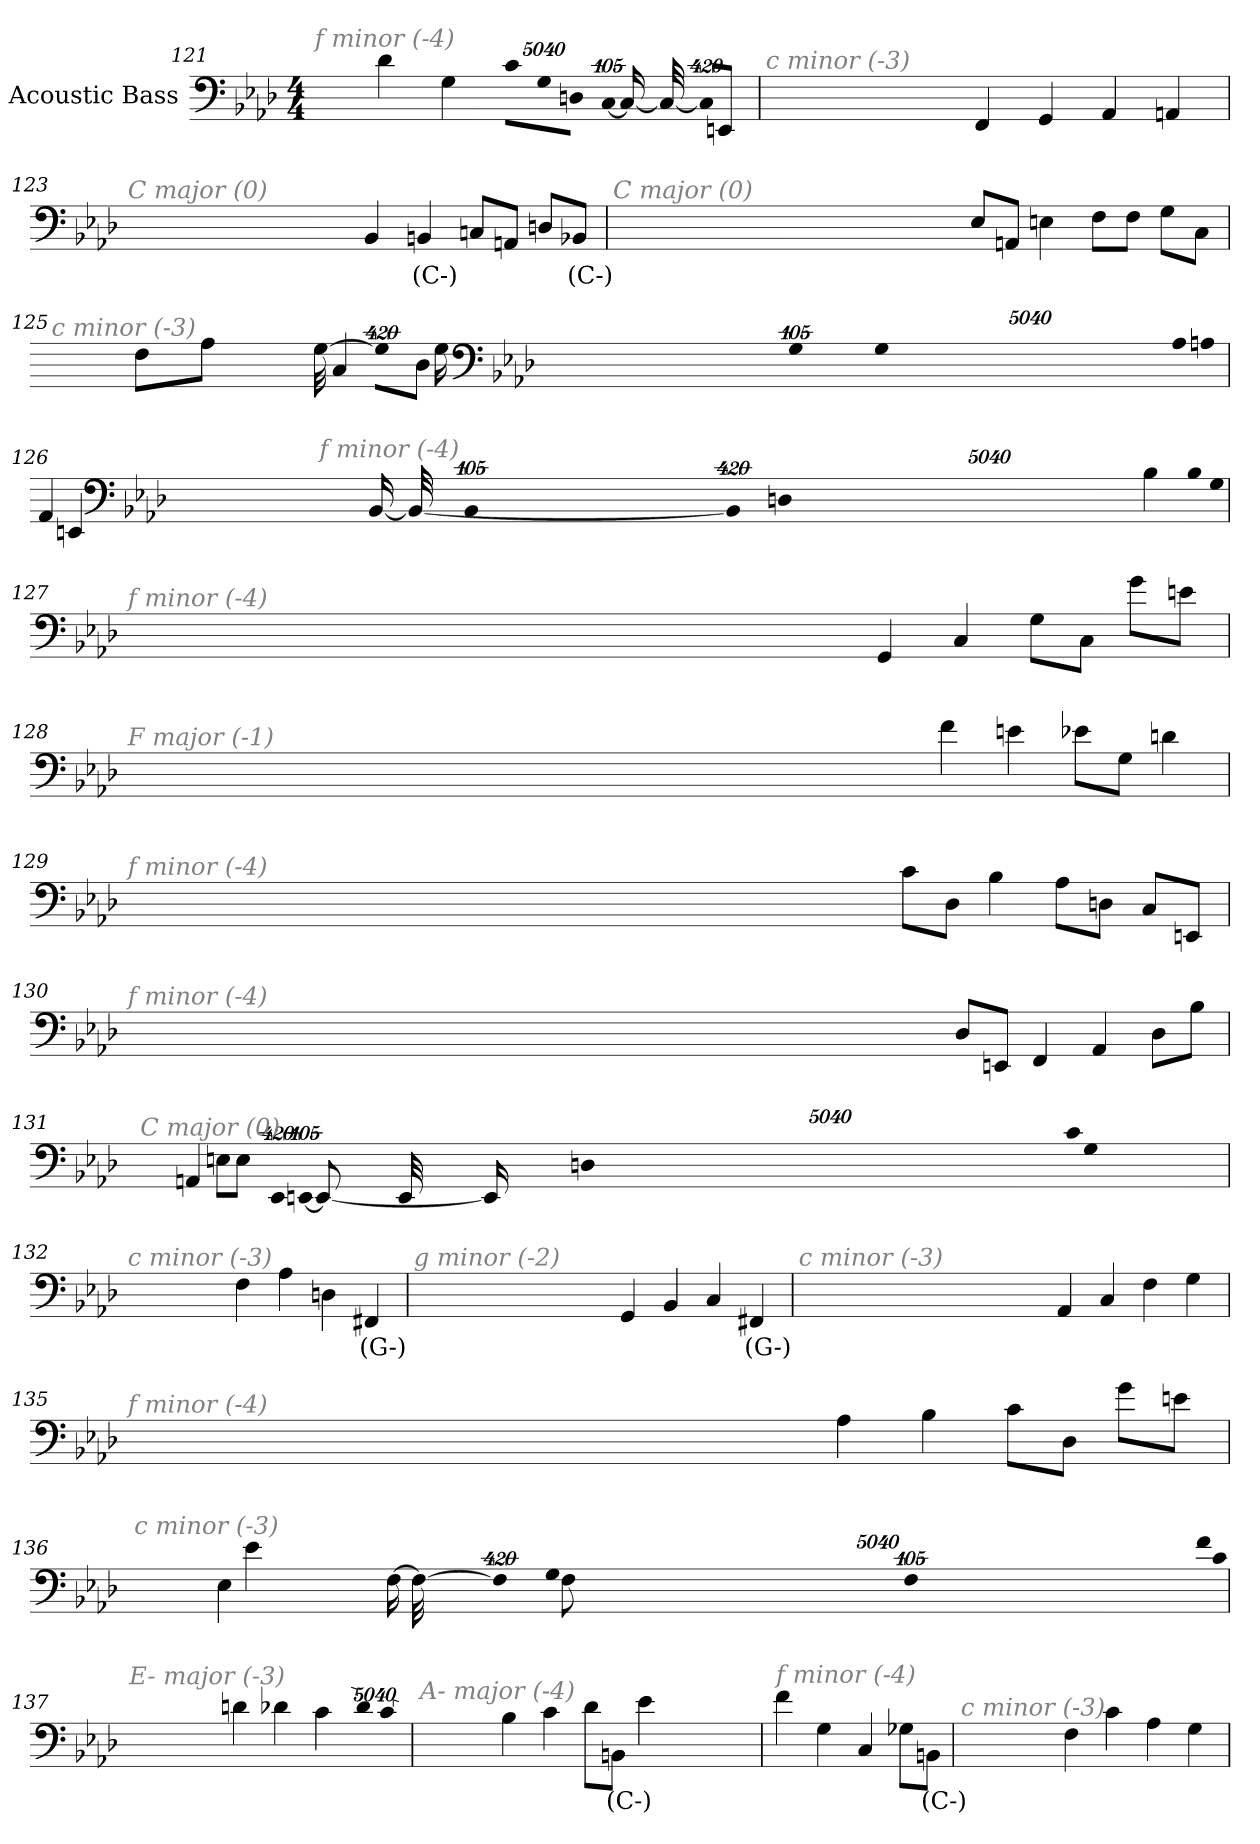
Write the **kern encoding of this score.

**kern	**text
*part1	*part1
*staff1	*staff1
*I"Acoustic Bass	*
*clefF4	*
*ITrd7c12	*
*k[b-e-a-d-]	*
*A-:	*
*M4/4	*
=121	=121
!LO:TX:i:color=#808080:t=f minor (-4)	!
4D-	.
4GG	.
!LO:N:vis=8	!
40320%3347CL	.
!LO:N:vis=8	!
40320%3347GG	.
!LO:N:vis=8	!
40320%3347DDnJ	.
!LO:N:vis=1024	!
[13440%13CCL	.
16CCL_	.
32CCL_	.
!LO:N:vis=1024%31	!
13440%407CCL]	.
8EEEnJ	.
=122	=122
!LO:TX:i:color=#808080:t=c minor (-3)	!
4FFF	.
4GGG	.
4AAA-	.
4AAAn	.
=123	=123
!LO:TX:i:color=#808080:t=C major (0)	!
4BBB-	.
4BBBni	(C-)
8CCnL	.
8AAAnJ	.
8DDnL	.
8BBB-XiJ	(C-)
=124	=124
!LO:TX:i:color=#808080:t=C major (0)	!
8EE-L	.
8AAAnJ	.
4EEn	.
8FFL	.
8FFJ	.
8GGL	.
8CCJ	.
=125	=125
!LO:TX:i:color=#808080:t=c minor (-3)	!
!LO:N:vis=8	!
40320%3347AA-L	.
!LO:N:vis=8	!
40320%3347AAn	.
!LO:N:vis=8	!
40320%3347GGJ	.
!LO:N:vis=1024	!
[13440%13GGL	.
16GGL_	.
32GGL_	.
!LO:N:vis=1024%31	!
13440%407GGL]	.
8DD-J	.
4CC	.
8FFL	.
8AAJ	.
=126	=126
!LO:TX:i:color=#808080:t=f minor (-4)	!
4BB-	.
!LO:N:vis=8	!
40320%3347BB-L	.
!LO:N:vis=8	!
40320%3347GG	.
!LO:N:vis=8	!
40320%3347DDnJ	.
!LO:N:vis=1024	!
[13440%13BBB-L	.
16BBB-L_	.
32BBB-L_	.
!LO:N:vis=1024%31	!
13440%407BBB-L]	.
8EEEnJ	.
4AAA-	.
=127	=127
!LO:TX:i:color=#808080:t=f minor (-4)	!
4GGG	.
4CC	.
8GGL	.
8CCJ	.
8GL	.
8EnJ	.
=128	=128
!LO:TX:i:color=#808080:t=F major (-1)	!
4F	.
4En	.
8E-XL	.
8GGJ	.
4Dn	.
=129	=129
!LO:TX:i:color=#808080:t=f minor (-4)	!
8CL	.
8DD-J	.
4BB-	.
8AA-L	.
8DDnJ	.
8CCL	.
8EEEnJ	.
=130	=130
!LO:TX:i:color=#808080:t=f minor (-4)	!
8DD-L	.
8EEEnJ	.
4FFF	.
4AAA-	.
8DD-L	.
8BB-J	.
=131	=131
!LO:TX:i:color=#808080:t=C major (0)	!
!LO:N:vis=8	!
40320%3347CL	.
!LO:N:vis=8	!
40320%3347GG	.
!LO:N:vis=8	!
40320%3347DDnJ	.
!LO:N:vis=1024	!
[13440%13EEEn	.
8EEE_	.
16EEE_	.
32EEE_	.
!LO:N:vis=1024%31	!
13440%407EEE]	.
4AAAn	.
8EEnL	.
8EEJ	.
=132	=132
!LO:TX:i:color=#808080:t=c minor (-3)	!
4FF	.
4AA-	.
4DDn	.
4FFF#Xi	(G-)
=133	=133
!LO:TX:i:color=#808080:t=g minor (-2)	!
4GGG	.
4BBB-	.
4CC	.
4FFF#Xi	(G-)
=134	=134
!LO:TX:i:color=#808080:t=c minor (-3)	!
4AAA-	.
4CC	.
4FF	.
4GG	.
=135	=135
!LO:TX:i:color=#808080:t=f minor (-4)	!
4AA-	.
4BB-	.
8CL	.
8DD-J	.
8GL	.
8EnJ	.
=136	=136
!LO:TX:i:color=#808080:t=c minor (-3)	!
!LO:N:vis=8	!
40320%3347FL	.
!LO:N:vis=8	!
40320%3347C	.
!LO:N:vis=8	!
40320%3347GGJ	.
!LO:N:vis=1024	!
[13440%13FF	.
8FF_	.
16FF_	.
32FF_	.
!LO:N:vis=1024%31	!
13440%407FF]	.
4EE-	.
4E-	.
=137	=137
!LO:TX:i:color=#808080:t=E- major (-3)	!
4Dn	.
4D-X	.
4C	.
!LO:N:vis=8	!
40320%3347D-	.
!LO:N:vis=4	!
20160%3347C	.
=138	=138
!LO:TX:i:color=#808080:t=A- major (-4)	!
4BB-	.
4C	.
8D-L	.
8BBBniJ	(C-)
4E-	.
=139	=139
!LO:TX:i:color=#808080:t=f minor (-4)	!
4F	.
4GG	.
4CC	.
8GG-XL	.
8BBBniJ	(C-)
=140	=140
!LO:TX:i:color=#808080:t=c minor (-3)	!
4FF	.
4C	.
4AA-	.
4GG	.
=	=
*-	*-
